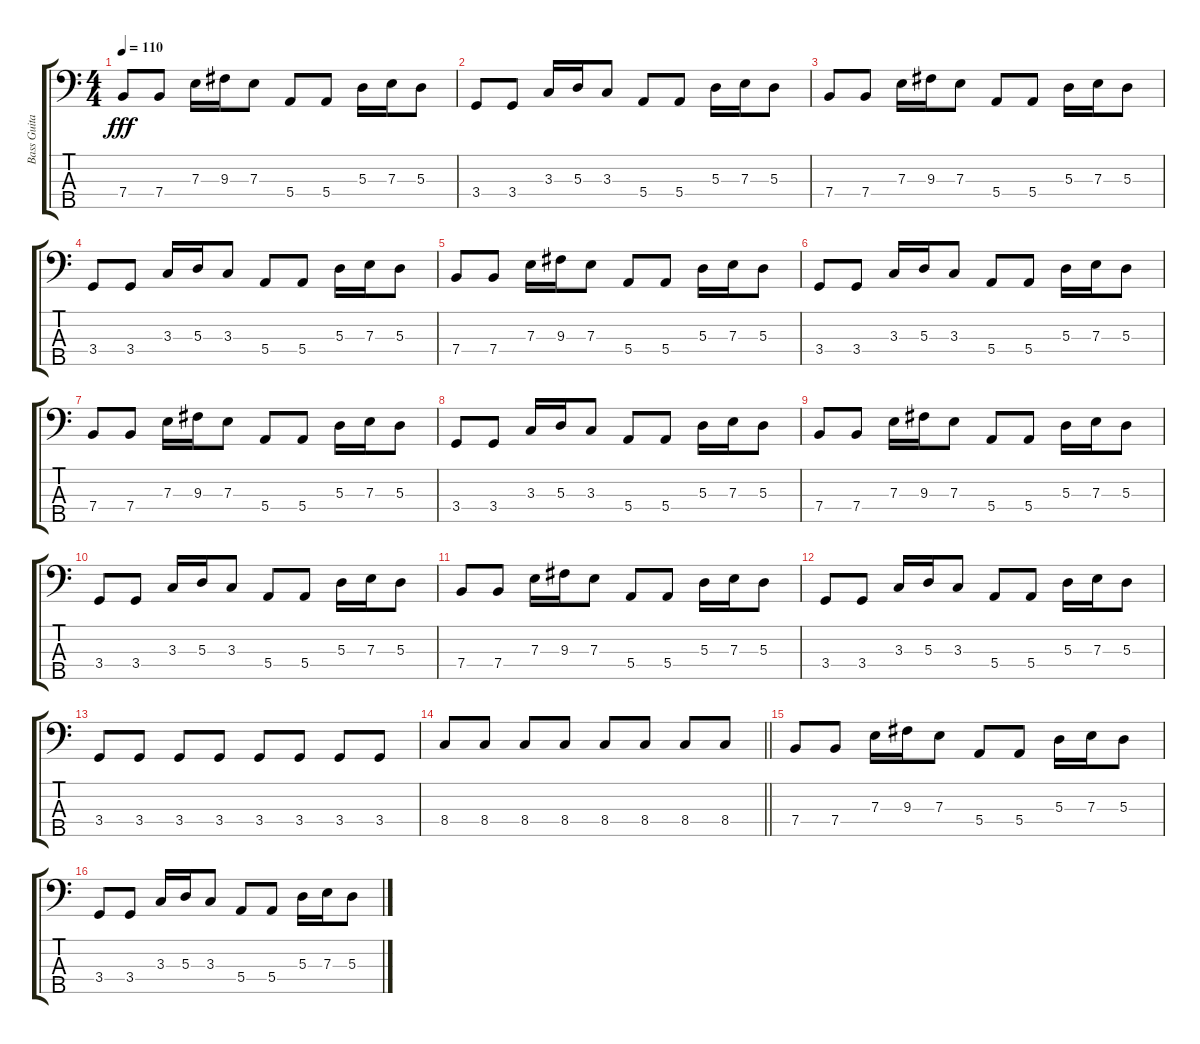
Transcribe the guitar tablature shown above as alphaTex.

\track ("Bass Guitar" "Bass Guita") {instrument electricbassfinger}
\staff {score tabs}
\tuning (G2 D2 A1 E1 B0) {hide}
\ts (4 4)
\tempo 110
\clef f4
\ks c
7.4.8{dy fff} 7.4.8 7.3.16 9.3.16 7.3.8 5.4.8 5.4.8 5.3.16 7.3.16 5.3.8 |
3.4.8 3.4.8 3.3.16 5.3.16 3.3.8 5.4.8 5.4.8 5.3.16 7.3.16 5.3.8 |
7.4.8 7.4.8 7.3.16 9.3.16 7.3.8 5.4.8 5.4.8 5.3.16 7.3.16 5.3.8 |
3.4.8 3.4.8 3.3.16 5.3.16 3.3.8 5.4.8 5.4.8 5.3.16 7.3.16 5.3.8 |
7.4.8 7.4.8 7.3.16 9.3.16 7.3.8 5.4.8 5.4.8 5.3.16 7.3.16 5.3.8 |
3.4.8 3.4.8 3.3.16 5.3.16 3.3.8 5.4.8 5.4.8 5.3.16 7.3.16 5.3.8 |
7.4.8 7.4.8 7.3.16 9.3.16 7.3.8 5.4.8 5.4.8 5.3.16 7.3.16 5.3.8 |
3.4.8 3.4.8 3.3.16 5.3.16 3.3.8 5.4.8 5.4.8 5.3.16 7.3.16 5.3.8 |
7.4.8 7.4.8 7.3.16 9.3.16 7.3.8 5.4.8 5.4.8 5.3.16 7.3.16 5.3.8 |
3.4.8 3.4.8 3.3.16 5.3.16 3.3.8 5.4.8 5.4.8 5.3.16 7.3.16 5.3.8 |
7.4.8 7.4.8 7.3.16 9.3.16 7.3.8 5.4.8 5.4.8 5.3.16 7.3.16 5.3.8 |
3.4.8 3.4.8 3.3.16 5.3.16 3.3.8 5.4.8 5.4.8 5.3.16 7.3.16 5.3.8 |
3.4.8 3.4.8 3.4.8 3.4.8 3.4.8 3.4.8 3.4.8 3.4.8 |
\barLineRight lightlight
8.4.8 8.4.8 8.4.8 8.4.8 8.4.8 8.4.8 8.4.8 8.4.8 |
7.4.8 7.4.8 7.3.16 9.3.16 7.3.8 5.4.8 5.4.8 5.3.16 7.3.16 5.3.8 |
3.4.8 3.4.8 3.3.16 5.3.16 3.3.8 5.4.8 5.4.8 5.3.16 7.3.16 5.3.8
